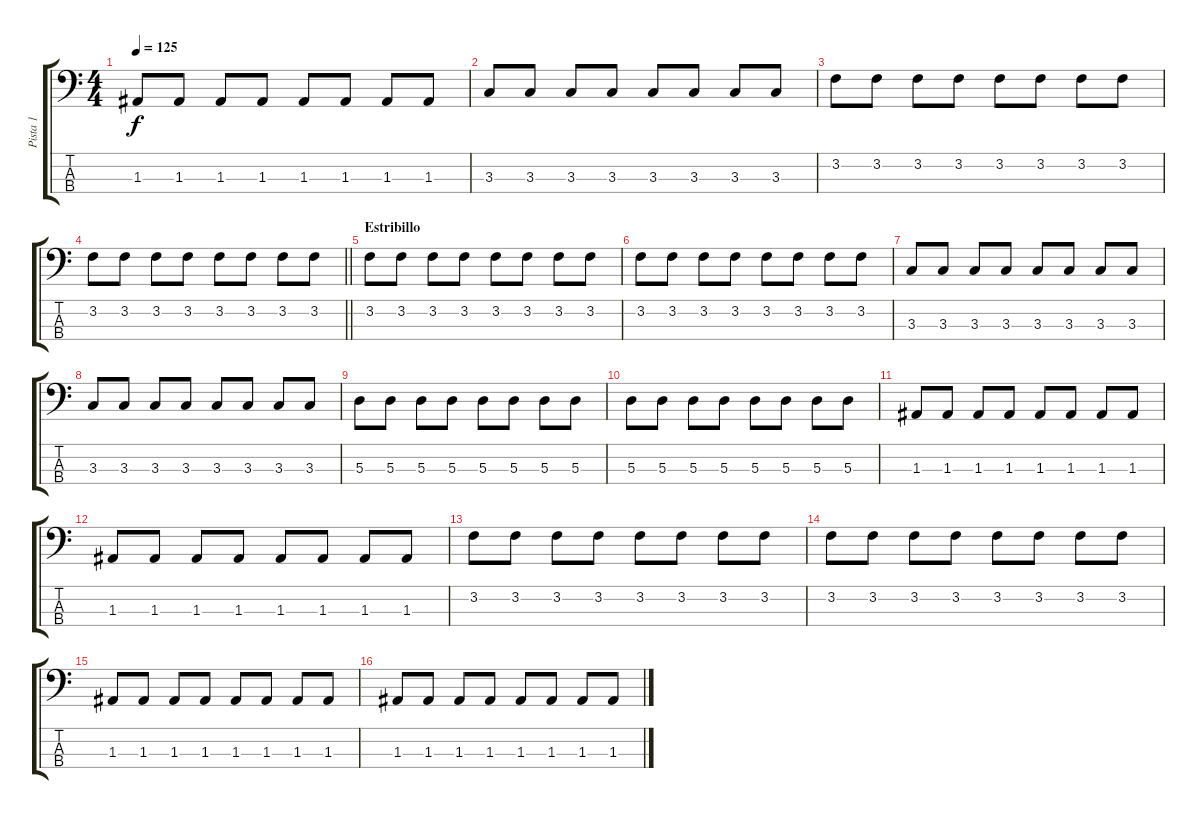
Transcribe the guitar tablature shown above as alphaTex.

\track ("Pista 1" "Pista 1") {instrument electricbasspick}
\staff {score tabs}
\tuning (G2 D2 A1 E1) {hide}
\ts (4 4)
\tempo 125
\clef f4
\ks c
1.3.8{dy f} 1.3.8 1.3.8 1.3.8 1.3.8 1.3.8 1.3.8 1.3.8 |
3.3.8 3.3.8 3.3.8 3.3.8 3.3.8 3.3.8 3.3.8 3.3.8 |
3.2.8 3.2.8 3.2.8 3.2.8 3.2.8 3.2.8 3.2.8 3.2.8 |
\barLineRight lightlight
3.2.8 3.2.8 3.2.8 3.2.8 3.2.8 3.2.8 3.2.8 3.2.8 |
\section ("" "Estribillo")
3.2.8 3.2.8 3.2.8 3.2.8 3.2.8 3.2.8 3.2.8 3.2.8 |
3.2.8 3.2.8 3.2.8 3.2.8 3.2.8 3.2.8 3.2.8 3.2.8 |
3.3.8 3.3.8 3.3.8 3.3.8 3.3.8 3.3.8 3.3.8 3.3.8 |
3.3.8 3.3.8 3.3.8 3.3.8 3.3.8 3.3.8 3.3.8 3.3.8 |
5.3.8 5.3.8 5.3.8 5.3.8 5.3.8 5.3.8 5.3.8 5.3.8 |
5.3.8 5.3.8 5.3.8 5.3.8 5.3.8 5.3.8 5.3.8 5.3.8 |
1.3.8 1.3.8 1.3.8 1.3.8 1.3.8 1.3.8 1.3.8 1.3.8 |
1.3.8 1.3.8 1.3.8 1.3.8 1.3.8 1.3.8 1.3.8 1.3.8 |
3.2.8 3.2.8 3.2.8 3.2.8 3.2.8 3.2.8 3.2.8 3.2.8 |
3.2.8 3.2.8 3.2.8 3.2.8 3.2.8 3.2.8 3.2.8 3.2.8 |
1.3.8 1.3.8 1.3.8 1.3.8 1.3.8 1.3.8 1.3.8 1.3.8 |
1.3.8 1.3.8 1.3.8 1.3.8 1.3.8 1.3.8 1.3.8 1.3.8
